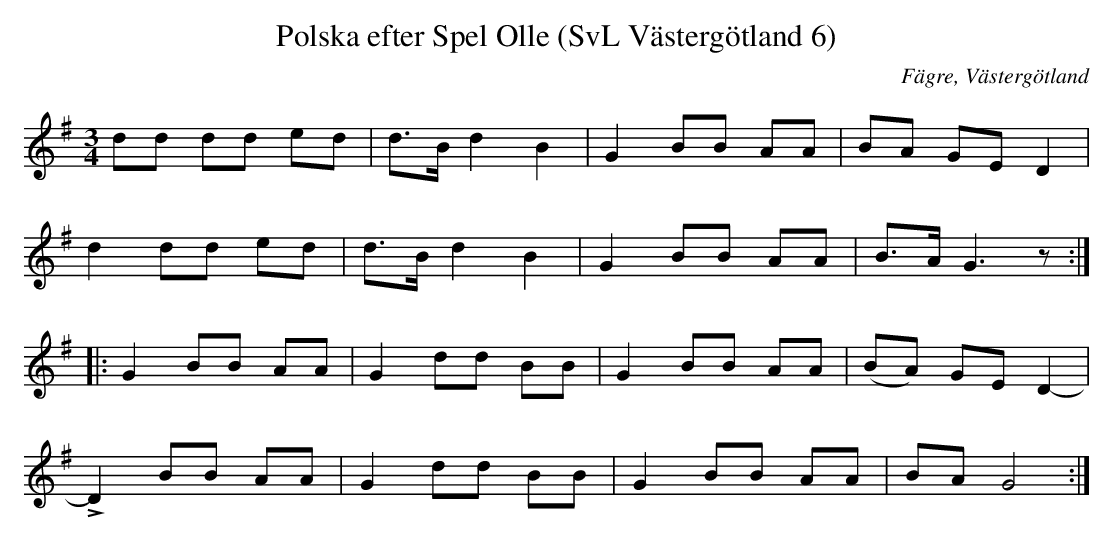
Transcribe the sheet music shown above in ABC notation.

X:1
T:Polska efter Spel Olle (SvL Västergötland 6)
O:Fägre, Västergötland
M:3/4
L:1/8
K:G
dd dd ed|d>B d2 B2|G2 BB AA|BA GE D2|
d2 dd ed|d>B d2 B2|G2 BB AA|B>A G3z:|
|:G2 BB AA|G2 dd BB|G2 BB AA|(BA) GE D2-|
LD2 BB AA|G2 dd BB|G2 BB AA|BA G4:|
